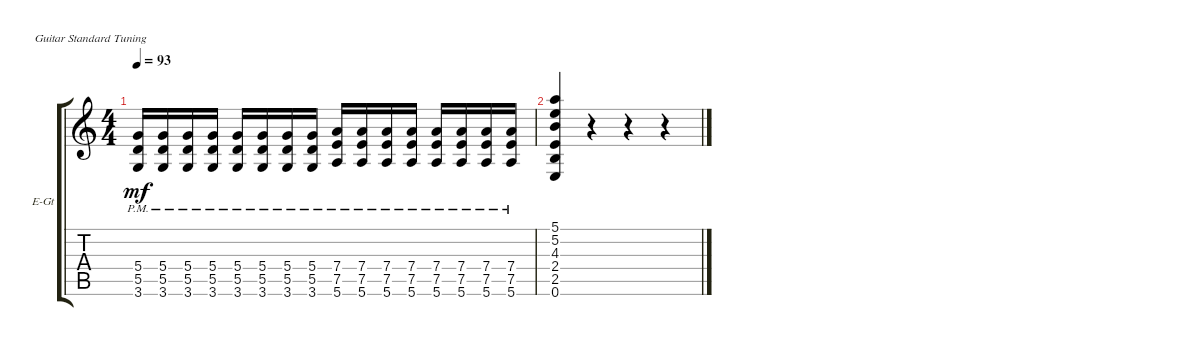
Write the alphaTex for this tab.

\defaultSystemsLayout 4
\bracketExtendMode groupsimilarinstruments
\firstSystemTrackNameOrientation horizontal
\otherSystemsTrackNameOrientation horizontal
\track ("Electric Guitar" "E-Gt") {instrument overdrivenguitar}
\staff {score tabs}
\tuning (E4 B3 G3 D3 A2 E2)
\ts (4 4)
\tempo 93
\clef g2
\ks c
(3.6{pm} 5.4{pm} 5.5{pm}).16{dy mf} (3.6{pm} 5.5{pm} 5.4{pm}).16 (3.6{pm} 5.4{pm} 5.5{pm}).16 (3.6{pm} 5.5{pm} 5.4{pm}).16 (3.6{pm} 5.4{pm} 5.5{pm}).16 (3.6{pm} 5.5{pm} 5.4{pm}).16 (3.6{pm} 5.4{pm} 5.5{pm}).16 (3.6{pm} 5.5{pm} 5.4{pm}).16 (5.6{pm} 7.5{pm} 7.4{pm}).16 (5.6{pm} 7.5{pm} 7.4{pm}).16 (5.6{pm} 7.5{pm} 7.4{pm}).16 (5.6{pm} 7.5{pm} 7.4{pm}).16 (5.6{pm} 7.5{pm} 7.4{pm}).16 (5.6{pm} 7.5{pm} 7.4{pm}).16 (5.6{pm} 7.5{pm} 7.4{pm}).16 (5.6{pm} 7.5{pm} 7.4{pm}).16 |
(0.6 2.5 2.4 4.3 5.1 5.2).4 r.4 r.4 r.4
